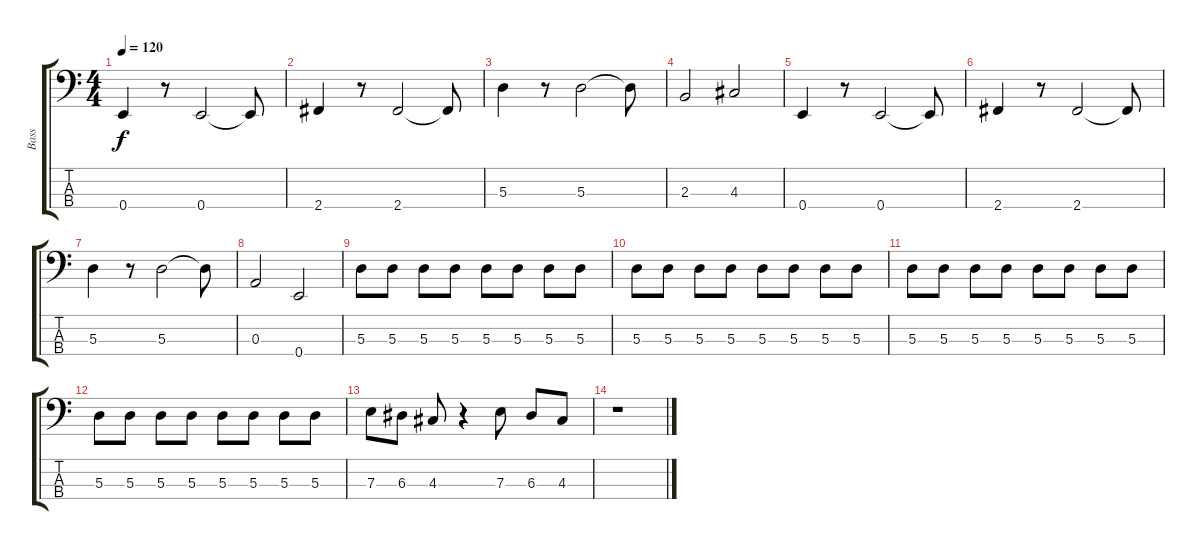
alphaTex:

\track ("Bass" "Bass") {instrument electricbassfinger}
\staff {score tabs}
\tuning (G2 D2 A1 E1) {hide}
\ts (4 4)
\tempo 120
\clef f4
\ks c
0.4.4{dy f} r.8 0.4.2 0.4{t}.8 |
2.4.4 r.8 2.4.2 2.4{t}.8 |
5.3.4 r.8 5.3.2 5.3{t}.8 |
2.3.2 4.3.2 |
0.4.4 r.8 0.4.2 0.4{t}.8 |
2.4.4 r.8 2.4.2 2.4{t}.8 |
5.3.4 r.8 5.3.2 5.3{t}.8 |
0.3.2 0.4.2 |
5.3.8 5.3.8 5.3.8 5.3.8 5.3.8 5.3.8 5.3.8 5.3.8 |
5.3.8 5.3.8 5.3.8 5.3.8 5.3.8 5.3.8 5.3.8 5.3.8 |
5.3.8 5.3.8 5.3.8 5.3.8 5.3.8 5.3.8 5.3.8 5.3.8 |
5.3.8 5.3.8 5.3.8 5.3.8 5.3.8 5.3.8 5.3.8 5.3.8 |
7.3.8 6.3.8 4.3.8 r.4 7.3.8 6.3.8 4.3.8 |
r.1
